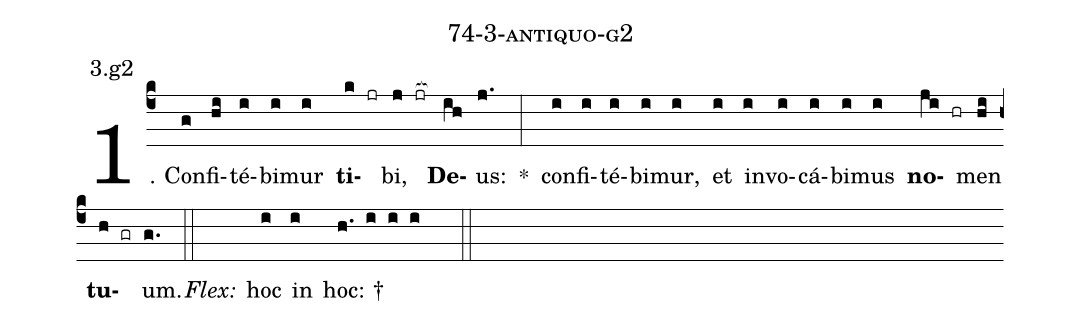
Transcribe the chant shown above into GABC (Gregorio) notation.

name: 74-3-antiquo-g2;
annotation: 3.g2;
%%
(c4)1. Con(g)fi(hi)té(i)bi(i)mur(i) <b>ti</b>(k jr)bi,(j jr[ocb:1{]) <b>De</b>(ih[ocb:0}])us:(j.) *(:) con(i)fi(i)té(i)bi(i)mur,(i) et(i) in(i)vo(i)cá(i)bi(i)mus(i) <b>no</b>(ji hr)men(hi) <b>tu</b>(h gr)um.(g.) (::)
<i>Flex:</i>()  hoc(i) in(i) hoc: †(h. i i i  ::)
